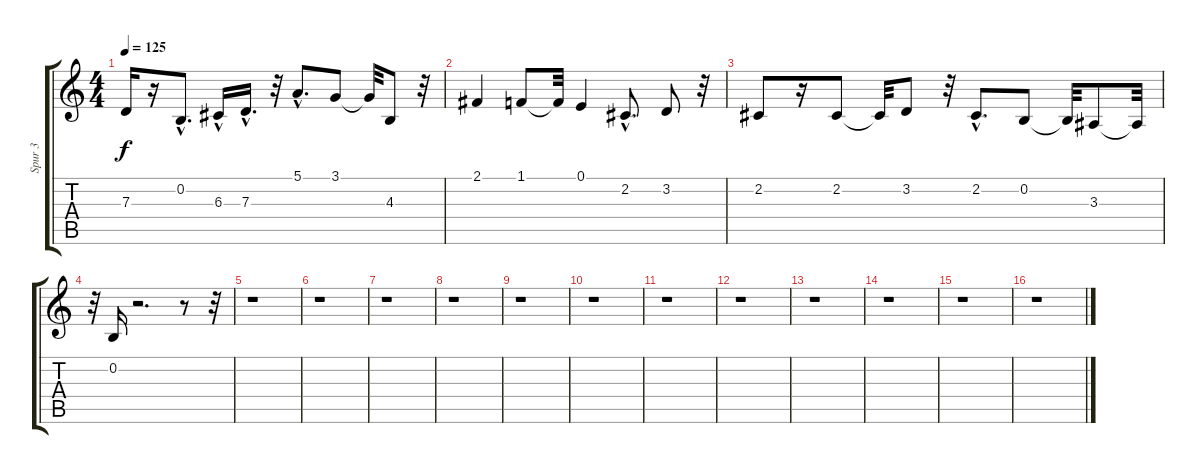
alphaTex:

\track ("Spur 3" "Spur 3") {instrument stringensemble1}
\staff {score tabs}
\tuning (E4 B3 G3 D3 A2 E2) {hide}
\ts (4 4)
\tempo 125
\clef g2
\ks c
7.3{t}.16{dy f} r.16 0.2{hac}.8{d} 6.3{hac}.16 7.3{hac}.16{d} r.32 5.1{hac}.8{d} 3.1.8 3.1{t}.32 4.3.8 r.32 |
2.1.4 1.1.8 1.1{t}.32 0.1.4 2.2{hac}.8{d} 3.2.8 r.32 |
2.2.8 r.16 2.2.8 2.2{t}.32 3.2.8 r.32 2.2{hac}.8{d} 0.2.8 0.2{t}.32 3.3.8 3.3{t}.32 |
r.32 0.2.16 r.2{d} r.8 r.32 |
r.1 |
r.1 |
r.1 |
r.1 |
r.1 |
r.1 |
r.1 |
r.1 |
r.1 |
r.1 |
r.1 |
r.1
